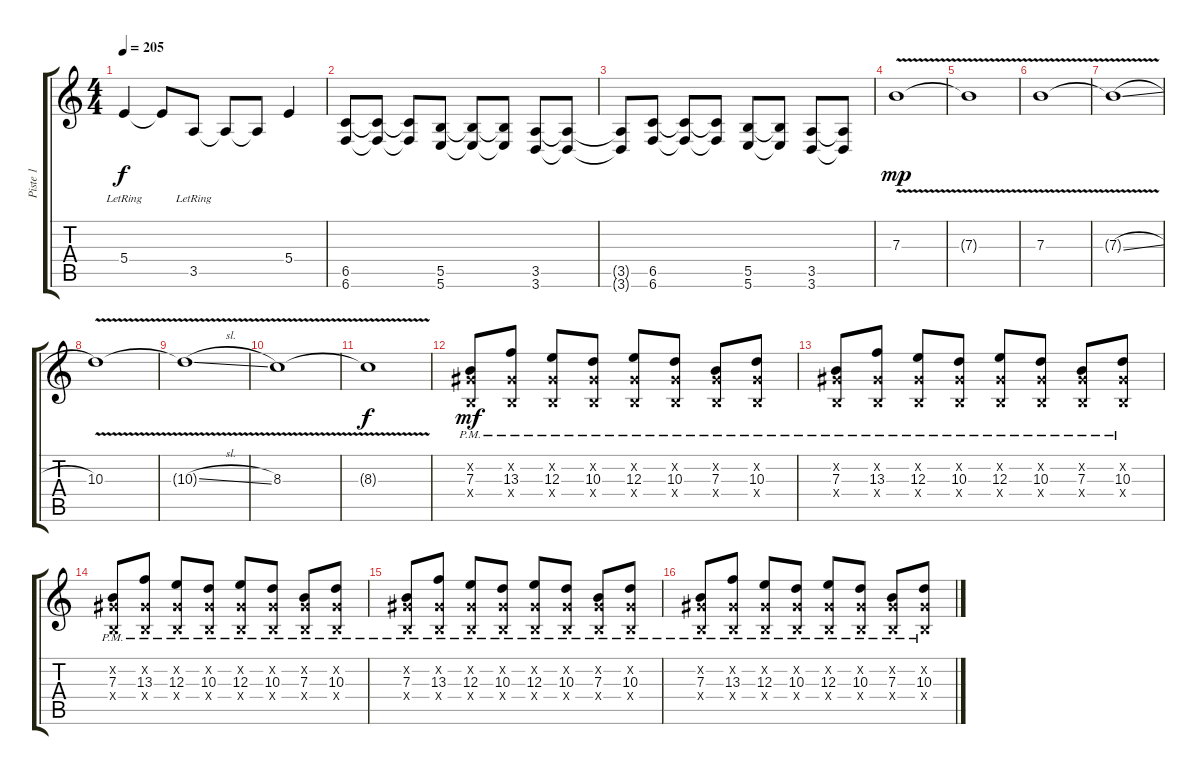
\track ("Piste 1" "Piste 1") {instrument distortionguitar}
\staff {score tabs}
\tuning (Db4 Ab3 E3 B2 Gb2 B1) {hide}
\ts (4 4)
\tempo 205
\clef g2
\ks c
5.4{lr}.4{dy f} 5.4{t}.8 3.5{lr}.8 3.5{t}.8 3.5{t}.8 5.4.4 |
(6.5 6.6).8 (6.5{t} 6.6{t}).8 (6.5{t} 6.6{t}).8 (5.5 5.6).8 (5.5{t} 5.6{t}).8 (5.5{t} 5.6{t}).8 (3.5 3.6).8 (3.5{t} 3.6{t}).8 |
(3.5{t} 3.6{t}).8 (6.5 6.6).8 (6.5{t} 6.6{t}).8 (6.5{t} 6.6{t}).8 (5.5 5.6).8 (5.5{t} 5.6{t}).8 (3.5 3.6).8 (3.5{t} 3.6{t}).8 |
7.3{v}.1{dy mp} |
7.3{t}.1 |
7.3{v}.1 |
7.3{sl t}.1 |
10.3{v}.1 |
10.3{sl t}.1 |
8.3{v}.1 |
8.3{t}.1{dy f} |
(0.2{x} 7.3{pm} 0.4{x}).8{dy mf} (0.2{x} 13.3{pm} 0.4{x}).8 (0.2{x} 12.3{pm} 0.4{x}).8 (0.2{x} 10.3{pm} 0.4{x}).8 (0.2{x} 12.3{pm} 0.4{x}).8 (0.2{x} 10.3{pm} 0.4{x}).8 (0.2{x} 7.3{pm} 0.4{x}).8 (0.2{x} 10.3{pm} 0.4{x}).8 |
(0.2{x} 7.3{pm} 0.4{x}).8 (0.2{x} 13.3{pm} 0.4{x}).8 (0.2{x} 12.3{pm} 0.4{x}).8 (0.2{x} 10.3{pm} 0.4{x}).8 (0.2{x} 12.3{pm} 0.4{x}).8 (0.2{x} 10.3{pm} 0.4{x}).8 (0.2{x} 7.3{pm} 0.4{x}).8 (0.2{x} 10.3{pm} 0.4{x}).8 |
(0.2{x} 7.3{pm} 0.4{x}).8 (0.2{x} 13.3{pm} 0.4{x}).8 (0.2{x} 12.3{pm} 0.4{x}).8 (0.2{x} 10.3{pm} 0.4{x}).8 (0.2{x} 12.3{pm} 0.4{x}).8 (0.2{x} 10.3{pm} 0.4{x}).8 (0.2{x} 7.3{pm} 0.4{x}).8 (0.2{x} 10.3{pm} 0.4{x}).8 |
(0.2{x} 7.3{pm} 0.4{x}).8 (0.2{x} 13.3{pm} 0.4{x}).8 (0.2{x} 12.3{pm} 0.4{x}).8 (0.2{x} 10.3{pm} 0.4{x}).8 (0.2{x} 12.3{pm} 0.4{x}).8 (0.2{x} 10.3{pm} 0.4{x}).8 (0.2{x} 7.3{pm} 0.4{x}).8 (0.2{x} 10.3{pm} 0.4{x}).8 |
(0.2{x} 7.3{pm} 0.4{x}).8 (0.2{x} 13.3{pm} 0.4{x}).8 (0.2{x} 12.3{pm} 0.4{x}).8 (0.2{x} 10.3{pm} 0.4{x}).8 (0.2{x} 12.3{pm} 0.4{x}).8 (0.2{x} 10.3{pm} 0.4{x}).8 (0.2{x} 7.3{pm} 0.4{x}).8 (0.2{x} 10.3{pm} 0.4{x}).8
